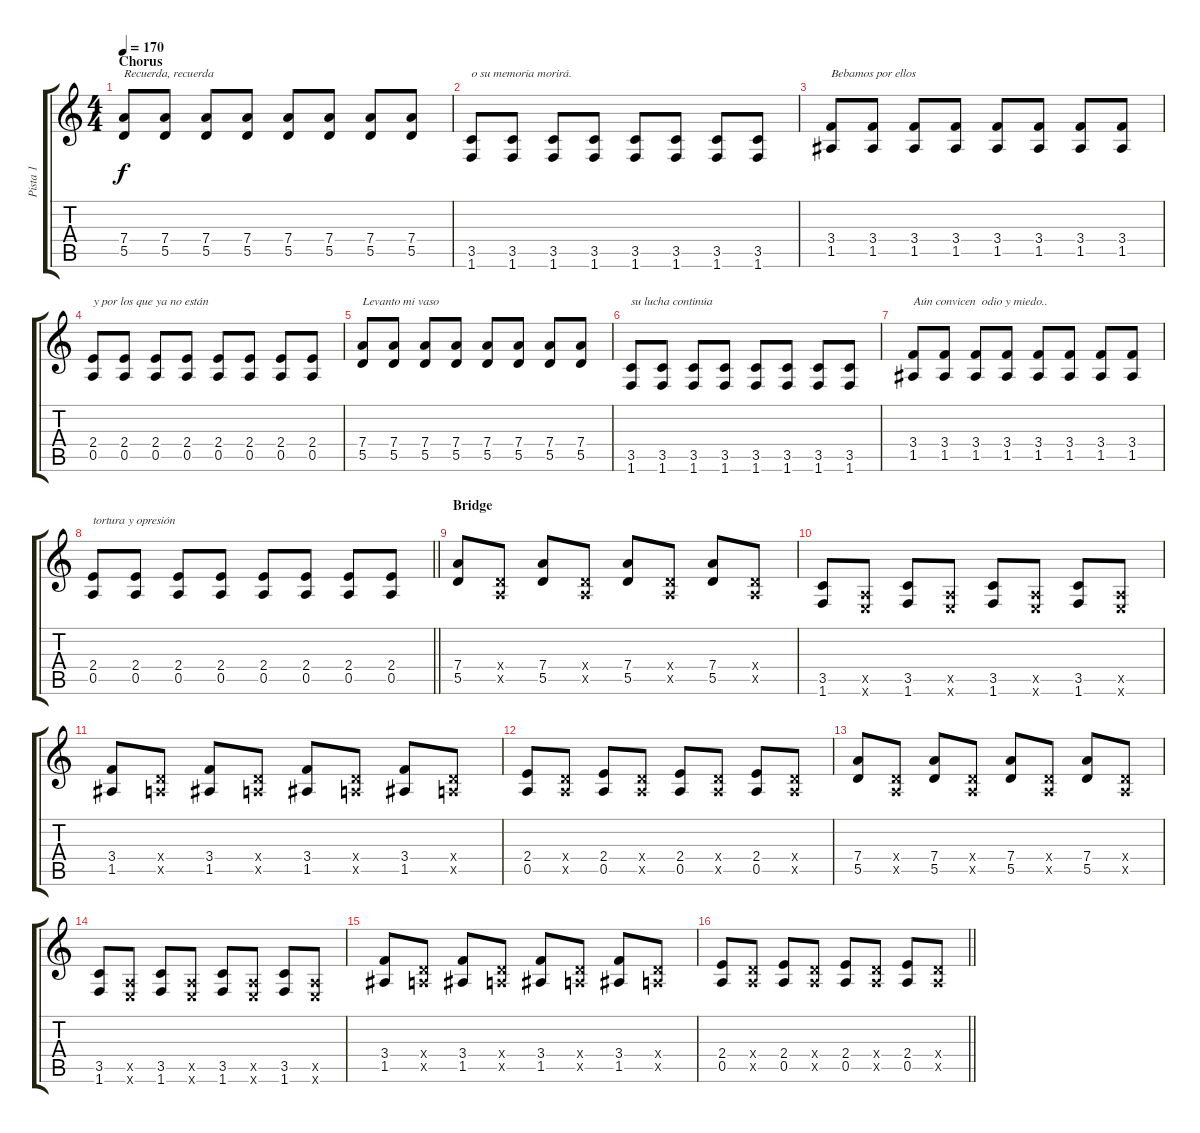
\track ("Pista 1" "Pista 1") {instrument distortionguitar}
\staff {score tabs}
\tuning (E4 B3 G3 D3 A2 E2) {hide}
\ts (4 4)
\section ("" "Chorus")
\tempo 170
\clef g2
\ks c
(7.4 5.5).8{txt "Recuerda, recuerda" dy f} (7.4 5.5).8 (7.4 5.5).8 (7.4 5.5).8 (7.4 5.5).8 (7.4 5.5).8 (7.4 5.5).8 (7.4 5.5).8 |
(3.5 1.6).8{txt "o su memoria morirá."} (3.5 1.6).8 (3.5 1.6).8 (3.5 1.6).8 (3.5 1.6).8 (3.5 1.6).8 (3.5 1.6).8 (3.5 1.6).8 |
(3.4 1.5).8{txt "Bebamos por ellos"} (3.4 1.5).8 (3.4 1.5).8 (3.4 1.5).8 (3.4 1.5).8 (3.4 1.5).8 (3.4 1.5).8 (3.4 1.5).8 |
(2.4 0.5).8{txt "y por los que ya no están"} (2.4 0.5).8 (2.4 0.5).8 (2.4 0.5).8 (2.4 0.5).8 (2.4 0.5).8 (2.4 0.5).8 (2.4 0.5).8 |
(7.4 5.5).8{txt "Levanto mi vaso"} (7.4 5.5).8 (7.4 5.5).8 (7.4 5.5).8 (7.4 5.5).8 (7.4 5.5).8 (7.4 5.5).8 (7.4 5.5).8 |
(3.5 1.6).8{txt "su lucha continúa"} (3.5 1.6).8 (3.5 1.6).8 (3.5 1.6).8 (3.5 1.6).8 (3.5 1.6).8 (3.5 1.6).8 (3.5 1.6).8 |
(3.4 1.5).8{txt "Aún convicen  odio y miedo.."} (3.4 1.5).8 (3.4 1.5).8 (3.4 1.5).8 (3.4 1.5).8 (3.4 1.5).8 (3.4 1.5).8 (3.4 1.5).8 |
\barLineRight lightlight
(2.4 0.5).8{txt "tortura y opresión"} (2.4 0.5).8 (2.4 0.5).8 (2.4 0.5).8 (2.4 0.5).8 (2.4 0.5).8 (2.4 0.5).8 (2.4 0.5).8 |
\section ("" "Bridge")
(7.4 5.5).8 (0.4{x} 0.5{x}).8 (7.4 5.5).8 (0.4{x} 0.5{x}).8 (7.4 5.5).8 (0.4{x} 0.5{x}).8 (7.4 5.5).8 (0.4{x} 0.5{x}).8 |
(3.5 1.6).8 (0.5{x} 0.6{x}).8 (3.5 1.6).8 (0.5{x} 0.6{x}).8 (3.5 1.6).8 (0.5{x} 0.6{x}).8 (3.5 1.6).8 (0.5{x} 0.6{x}).8 |
(3.4 1.5).8 (0.4{x} 0.5{x}).8 (3.4 1.5).8 (0.4{x} 0.5{x}).8 (3.4 1.5).8 (0.4{x} 0.5{x}).8 (3.4 1.5).8 (0.4{x} 0.5{x}).8 |
(2.4 0.5).8 (0.4{x} 0.5{x}).8 (2.4 0.5).8 (0.4{x} 0.5{x}).8 (2.4 0.5).8 (0.4{x} 0.5{x}).8 (2.4 0.5).8 (0.4{x} 0.5{x}).8 |
(7.4 5.5).8 (0.4{x} 0.5{x}).8 (7.4 5.5).8 (0.4{x} 0.5{x}).8 (7.4 5.5).8 (0.4{x} 0.5{x}).8 (7.4 5.5).8 (0.4{x} 0.5{x}).8 |
(3.5 1.6).8 (0.5{x} 0.6{x}).8 (3.5 1.6).8 (0.5{x} 0.6{x}).8 (3.5 1.6).8 (0.5{x} 0.6{x}).8 (3.5 1.6).8 (0.5{x} 0.6{x}).8 |
(3.4 1.5).8 (0.4{x} 0.5{x}).8 (3.4 1.5).8 (0.4{x} 0.5{x}).8 (3.4 1.5).8 (0.4{x} 0.5{x}).8 (3.4 1.5).8 (0.4{x} 0.5{x}).8 |
\barLineRight lightlight
(2.4 0.5).8 (0.4{x} 0.5{x}).8 (2.4 0.5).8 (0.4{x} 0.5{x}).8 (2.4 0.5).8 (0.4{x} 0.5{x}).8 (2.4 0.5).8 (0.4{x} 0.5{x}).8
